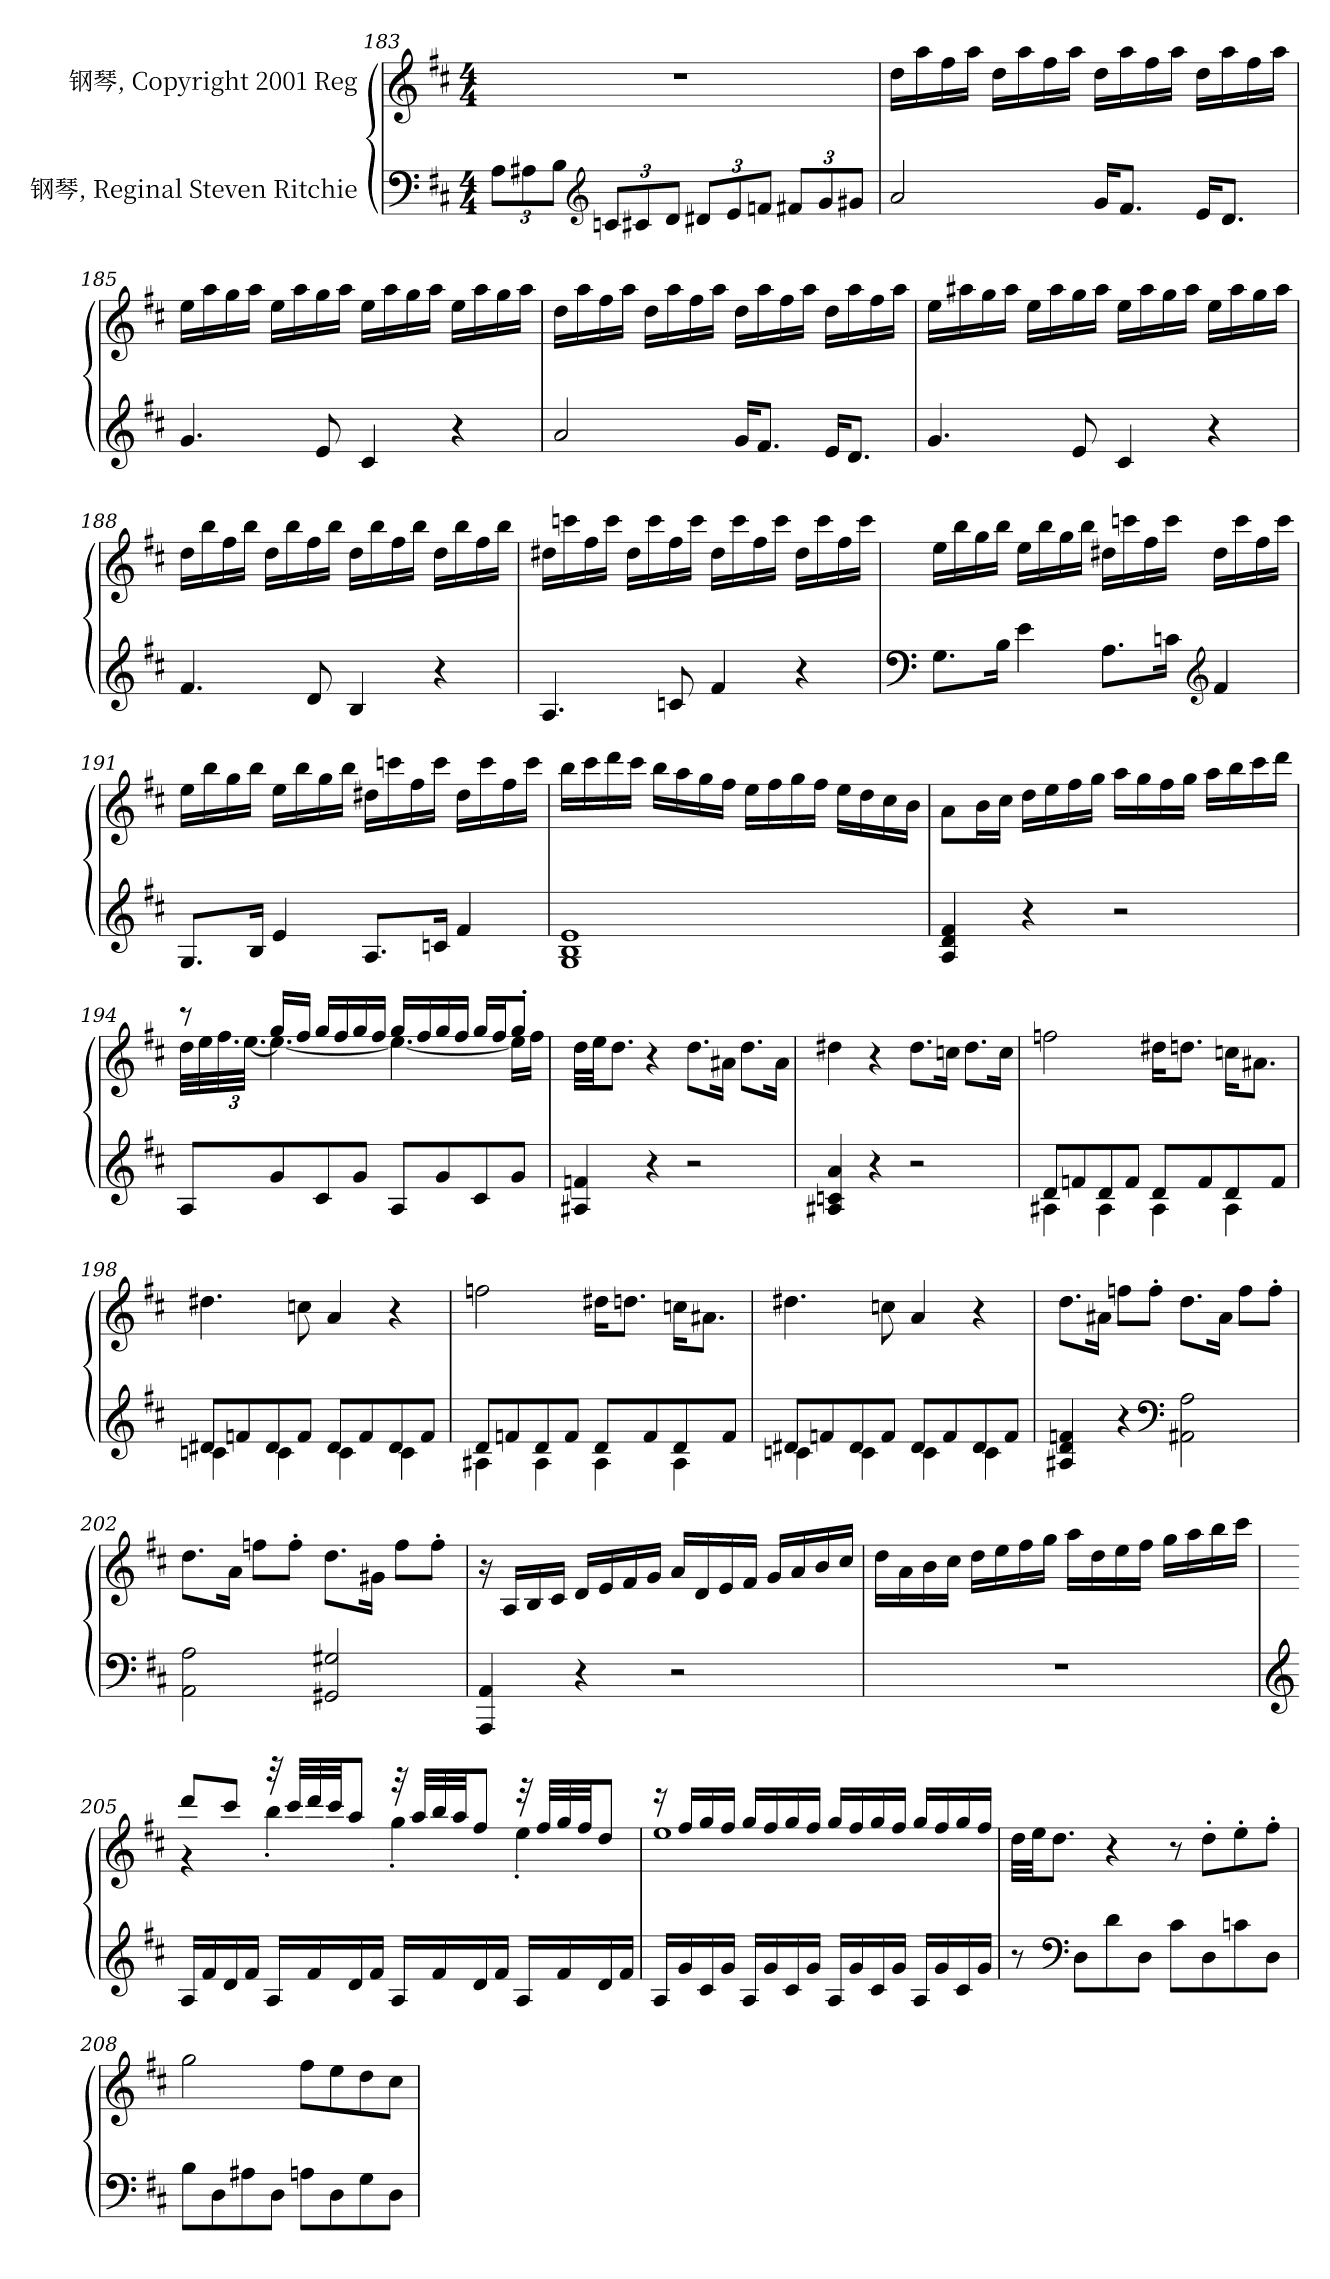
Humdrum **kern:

**kern	**kern
*part2	*part1
*staff2	*staff1
*I"钢琴, Reginal Steven Ritchie	*I"钢琴, Copyright 2001 Reg
!!LO:LB:g=z
*clefF4	*clefG2
*k[f#c#]	*k[f#c#]
*M4/4	*M4/4
*Xbrackettup	*
=183	=183
12A\L	1r
12A#X\	.
12B\J	.
*clefG2	*
12cn/L	.
12c#X/	.
12d/J	.
12d#X/L	.
12e/	.
12fn/J	.
12f#X/L	.
12g/	.
12g#X/J	.
=184	=184
2a/	16dd\LL
.	16aa\
.	16ff#\
.	16aa\JJ
.	16dd\LL
.	16aa\
.	16ff#\
.	16aa\JJ
16g/KL	16dd\LL
8.f#/J	16aa\
.	16ff#\
.	16aa\JJ
16e/KL	16dd\LL
8.d/J	16aa\
.	16ff#\
.	16aa\JJ
!!LO:LB:g=z
=185	=185
4.g/	16ee\LL
.	16aa\
.	16gg\
.	16aa\JJ
.	16ee\LL
.	16aa\
8e/	16gg\
.	16aa\JJ
4c#/	16ee\LL
.	16aa\
.	16gg\
.	16aa\JJ
4r	16ee\LL
.	16aa\
.	16gg\
.	16aa\JJ
=186	=186
2a/	16dd\LL
.	16aa\
.	16ff#\
.	16aa\JJ
.	16dd\LL
.	16aa\
.	16ff#\
.	16aa\JJ
16g/KL	16dd\LL
8.f#/J	16aa\
.	16ff#\
.	16aa\JJ
16e/KL	16dd\LL
8.d/J	16aa\
.	16ff#\
.	16aa\JJ
!!LO:LB:g=z
=187	=187
4.g/	16ee\LL
.	16aa#X\
.	16gg\
.	16aa#\JJ
.	16ee\LL
.	16aa#\
8e/	16gg\
.	16aa#\JJ
4c#/	16ee\LL
.	16aa#\
.	16gg\
.	16aa#\JJ
4r	16ee\LL
.	16aa#\
.	16gg\
.	16aa#\JJ
=188	=188
4.f#/	16dd\LL
.	16bb\
.	16ff#\
.	16bb\JJ
.	16dd\LL
.	16bb\
8d/	16ff#\
.	16bb\JJ
4B/	16dd\LL
.	16bb\
.	16ff#\
.	16bb\JJ
4r	16dd\LL
.	16bb\
.	16ff#\
.	16bb\JJ
!!LO:PB:g=z
=189	=189
4.A/	16dd#X\LL
.	16cccn\
.	16ff#\
.	16ccc\JJ
.	16dd#\LL
.	16ccc\
8cn/	16ff#\
.	16ccc\JJ
4f#/	16dd#\LL
.	16ccc\
.	16ff#\
.	16ccc\JJ
4r	16dd#\LL
.	16ccc\
.	16ff#\
.	16ccc\JJ
=190	=190
*clefF4	*
8.G\L	16ee\LL
.	16bb\
.	16gg\
16B\Jk	16bb\JJ
4e\	16ee\LL
.	16bb\
.	16gg\
.	16bb\JJ
8.A\L	16dd#X\LL
.	16cccn\
.	16ff#\
16cn\Jk	16ccc\JJ
*clefG2	*
4f#/	16dd#\LL
.	16ccc\
.	16ff#\
.	16ccc\JJ
!!LO:LB:g=z
=191	=191
8.G/L	16ee\LL
.	16bb\
.	16gg\
16B/Jk	16bb\JJ
4e/	16ee\LL
.	16bb\
.	16gg\
.	16bb\JJ
8.A/L	16dd#X\LL
.	16cccn\
.	16ff#\
16cn/Jk	16ccc\JJ
4f#/	16dd#\LL
.	16ccc\
.	16ff#\
.	16ccc\JJ
=192	=192
1G 1B 1e	16bb\LL
.	16ccc#\
.	16ddd\
.	16ccc#\JJ
.	16bb\LL
.	16aa\
.	16gg\
.	16ff#\JJ
.	16ee\LL
.	16ff#\
.	16gg\
.	16ff#\JJ
.	16ee\LL
.	16dd\
.	16cc#\
.	16b\JJ
!!LO:LB:g=z
=193	=193
4A/ 4d/ 4f#/	8a\L
.	16b\L
.	16cc#\JJ
4r	16dd\LL
.	16ee\
.	16ff#\
.	16gg\JJ
2r	16aa\LL
.	16gg\
.	16ff#\
.	16gg\JJ
.	16aa\LL
.	16bb\
.	16ccc#\
.	16ddd\JJ
=194	=194
*	*^
8A/L	8r	32dd\LLL
.	.	32ee\
*	*	*Xbrackettup
.	.	48.ff#\
.	.	[48.ee\JJJ
8g/	16gg/LL	4.ee\_
.	16ff#/JJ	.
8c#/	16gg/LL	.
.	16ff#/	.
8g/J	16gg/	.
.	16ff#/JJ	.
8A/L	16gg/LL	4.ee\_
.	16ff#/	.
8g/	16gg/	.
.	16ff#/JJ	.
8c#/	16gg/LL	.
.	16ff#/J	.
8g/J	8gg'/J	16ee\LL]
.	.	16ff#\JJ
*	*v	*v
!!LO:LB:g=z
=195	=195
4A#X/ 4fn/	32dd\LLL
.	32ee\JJ
.	8.dd\J
4r	4r
2r	8.dd\L
.	16a#X\Jk
.	8.dd\L
.	16a#\Jk
=196	=196
4A#X/ 4cn/ 4a/	4dd#X\
4r	4r
2r	8.dd#\L
.	16ccn\Jk
.	8.dd#\L
.	16cc\Jk
=197	=197
*^	*
8d/L	4A#X\	2ffn\
8fn/	.	.
8d/	4A#\	.
8f/J	.	.
8d/L	4A#\	16dd#X\KL
.	.	8.ddn\J
8f/	.	.
8d/	4A#\	16ccn\KL
.	.	8.a#X\J
8f/J	.	.
!!LO:LB:g=z
=198	=198	=198
8d#X/L	4cn\	4.dd#X\
8fn/	.	.
8d#/	4c\	.
8f/J	.	8ccn\
8d#/L	4c\	4a/
8f/	.	.
8d#/	4c\	4r
8f/J	.	.
=199	=199	=199
8d/L	4A#X\	2ffn\
8fn/	.	.
8d/	4A#\	.
8f/J	.	.
8d/L	4A#\	16dd#X\KL
.	.	8.ddn\J
8f/	.	.
8d/	4A#\	16ccn\KL
.	.	8.a#X\J
8f/J	.	.
=200	=200	=200
8d#X/L	4cn\	4.dd#X\
8fn/	.	.
8d#/	4c\	.
8f/J	.	8ccn\
8d#/L	4c\	4a/
8f/	.	.
8d#/	4c\	4r
8f/J	.	.
*v	*v	*
!!LO:LB:g=z
=201	=201
4A#X/ 4d/ 4fn/	8.dd\L
.	16a#X\Jk
4r	8ffn\L
.	8ff'\J
*clefF4	*
2AA#X\ 2A#\	8.dd\L
.	16a#\Jk
.	8ff\L
.	8ff'\J
=202	=202
2AA\ 2A\	8.dd\L
.	16a\Jk
.	8ffn\L
.	8ff'\J
2GG#X/ 2G#X/	8.dd\L
.	16g#X\Jk
.	8ff\L
.	8ff'\J
=203	=203
4AAA/ 4AA/	16r
.	16A/LL
.	16B/
.	16c#/JJ
4r	16d/LL
.	16e/
.	16f#/
.	16g/JJ
2r	16a/LL
.	16d/
.	16e/
.	16f#/JJ
.	16g/LL
.	16a/
.	16b/
.	16cc#/JJ
!!LO:PB:g=z
=204	=204
1r	16dd\LL
.	16a\
.	16b\
.	16cc#\JJ
.	16dd\LL
.	16ee\
.	16ff#\
.	16gg\JJ
.	16aa\LL
.	16dd\
.	16ee\
.	16ff#\JJ
.	16gg\LL
.	16aa\
.	16bb\
.	16ccc#\JJ
=205	=205
*clefG2	*
*	*^
16A/LL	8ddd/L	4r
16f#/	.	.
16d/	8ccc#/J	.
16f#/JJ	.	.
16A/LL	32r	4bb'\
.	32ccc#/LLL	.
16f#/	32ddd/	.
.	32ccc#/JJ	.
16d/	8aa/J	.
16f#/JJ	.	.
16A/LL	32r	4gg'\
.	32aa/LLL	.
16f#/	32bb/	.
.	32aa/JJ	.
16d/	8ff#/J	.
16f#/JJ	.	.
16A/LL	32r	4ee'\
.	32ff#/LLL	.
16f#/	32gg/	.
.	32ff#/JJ	.
16d/	8dd/J	.
16f#/JJ	.	.
!!LO:LB:g=z	!!
=206	=206	=206
16A/LL	16r	1ee
16g/	16ff#/LL	.
16c#/	16gg/	.
16g/JJ	16ff#/JJ	.
16A/LL	16gg/LL	.
16g/	16ff#/	.
16c#/	16gg/	.
16g/JJ	16ff#/JJ	.
16A/LL	16gg/LL	.
16g/	16ff#/	.
16c#/	16gg/	.
16g/JJ	16ff#/JJ	.
16A/LL	16gg/LL	.
16g/	16ff#/	.
16c#/	16gg/	.
16g/JJ	16ff#/JJ	.
*	*v	*v
=207	=207
8r	32dd\LLL
.	32ee\JJ
.	8.dd\J
*clefF4	*
8D\L	.
8d\	4r
8D\J	.
8c#\L	8r
8D\	8dd'\L
8cn\	8ee'\
8D\J	8ff#'\J
=208	=208
8B\L	2gg\
8D\	.
8A#X\	.
8D\J	.
8An\L	8ff#\L
8D\	8ee\
8G\	8dd\
8D\J	8cc#\J
=	=
*-	*-
